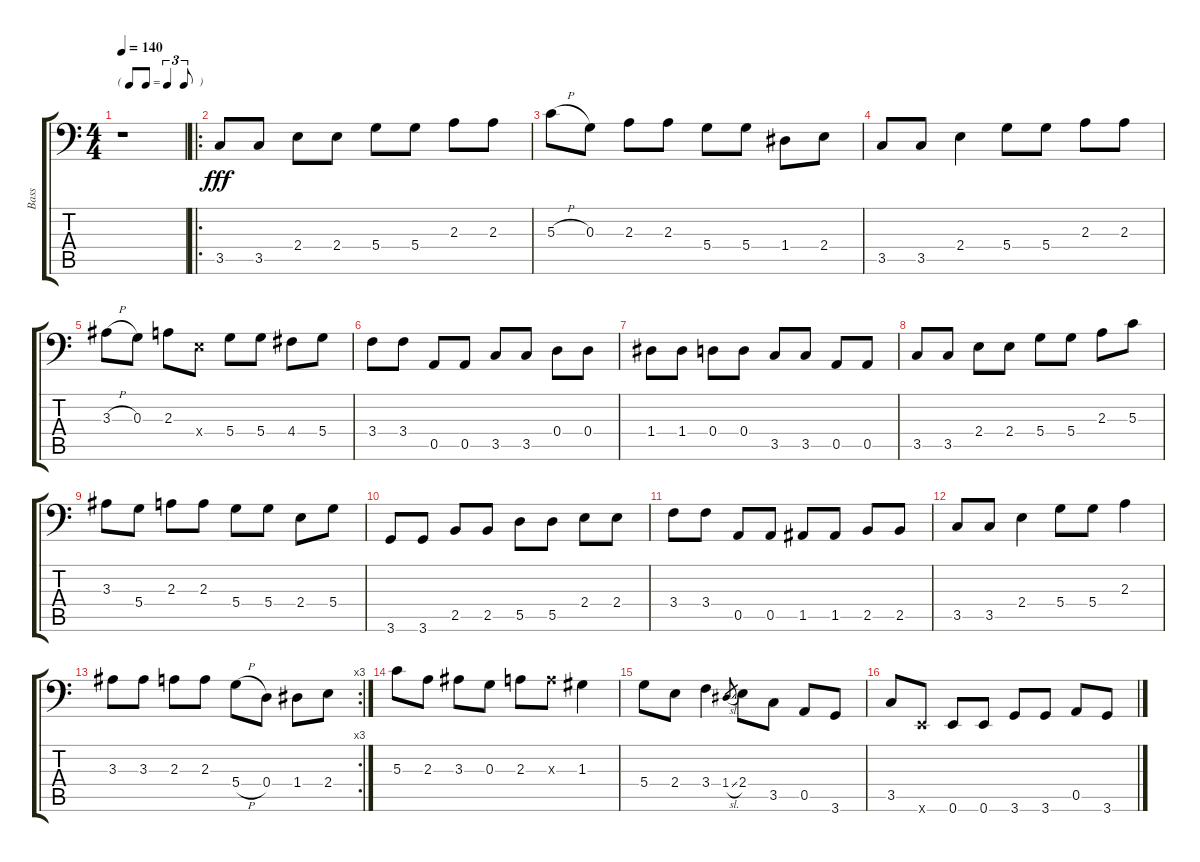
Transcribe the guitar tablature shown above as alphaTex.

\track ("Bass" "Bass") {instrument acousticguitarnylon}
\staff {score tabs}
\tuning (E4 B3 G2 D2 A1 E1) {hide}
\ts (4 4)
\tf triplet8th
\tempo 140
\clef f4
\ks c
r.1{dy fff instrument acousticguitarnylon} |
\ro
3.5.8 3.5.8 2.4.8 2.4.8 5.4.8 5.4.8 2.3.8 2.3.8 |
5.3{h}.8 0.3.8 2.3.8 2.3.8 5.4.8 5.4.8 1.4.8 2.4.8 |
3.5.8 3.5.8 2.4.4 5.4.8 5.4.8 2.3.8 2.3.8 |
3.3{h}.8 0.3.8 2.3.8 2.4{x}.8 5.4.8 5.4.8 4.4.8 5.4.8 |
3.4.8 3.4.8 0.5.8 0.5.8 3.5.8 3.5.8 0.4.8 0.4.8 |
1.4.8 1.4.8 0.4.8 0.4.8 3.5.8 3.5.8 0.5.8 0.5.8 |
3.5.8 3.5.8 2.4.8 2.4.8 5.4.8 5.4.8 2.3.8 5.3.8 |
3.3.8 5.4.8 2.3.8 2.3.8 5.4.8 5.4.8 2.4.8 5.4.8 |
3.6.8 3.6.8 2.5.8 2.5.8 5.5.8 5.5.8 2.4.8 2.4.8 |
3.4.8 3.4.8 0.5.8 0.5.8 1.5.8 1.5.8 2.5.8 2.5.8 |
3.5.8 3.5.8 2.4.4 5.4.8 5.4.8 2.3.4 |
\rc 3
3.3.8 3.3.8 2.3.8 2.3.8 5.4{h}.8 0.4.8 1.4.8 2.4.8 |
5.3.8 2.3.8 3.3.8 0.3.8 2.3.8 2.3{x}.8 1.3.4 |
5.4.8 2.4.8 3.4.4 1.4{sl}.8{gr} 2.4.8 3.5.8 0.5.8 3.6.8 |
3.5.8 0.6{x}.8 0.6.8 0.6.8 3.6.8 3.6.8 0.5.8 3.6.8
